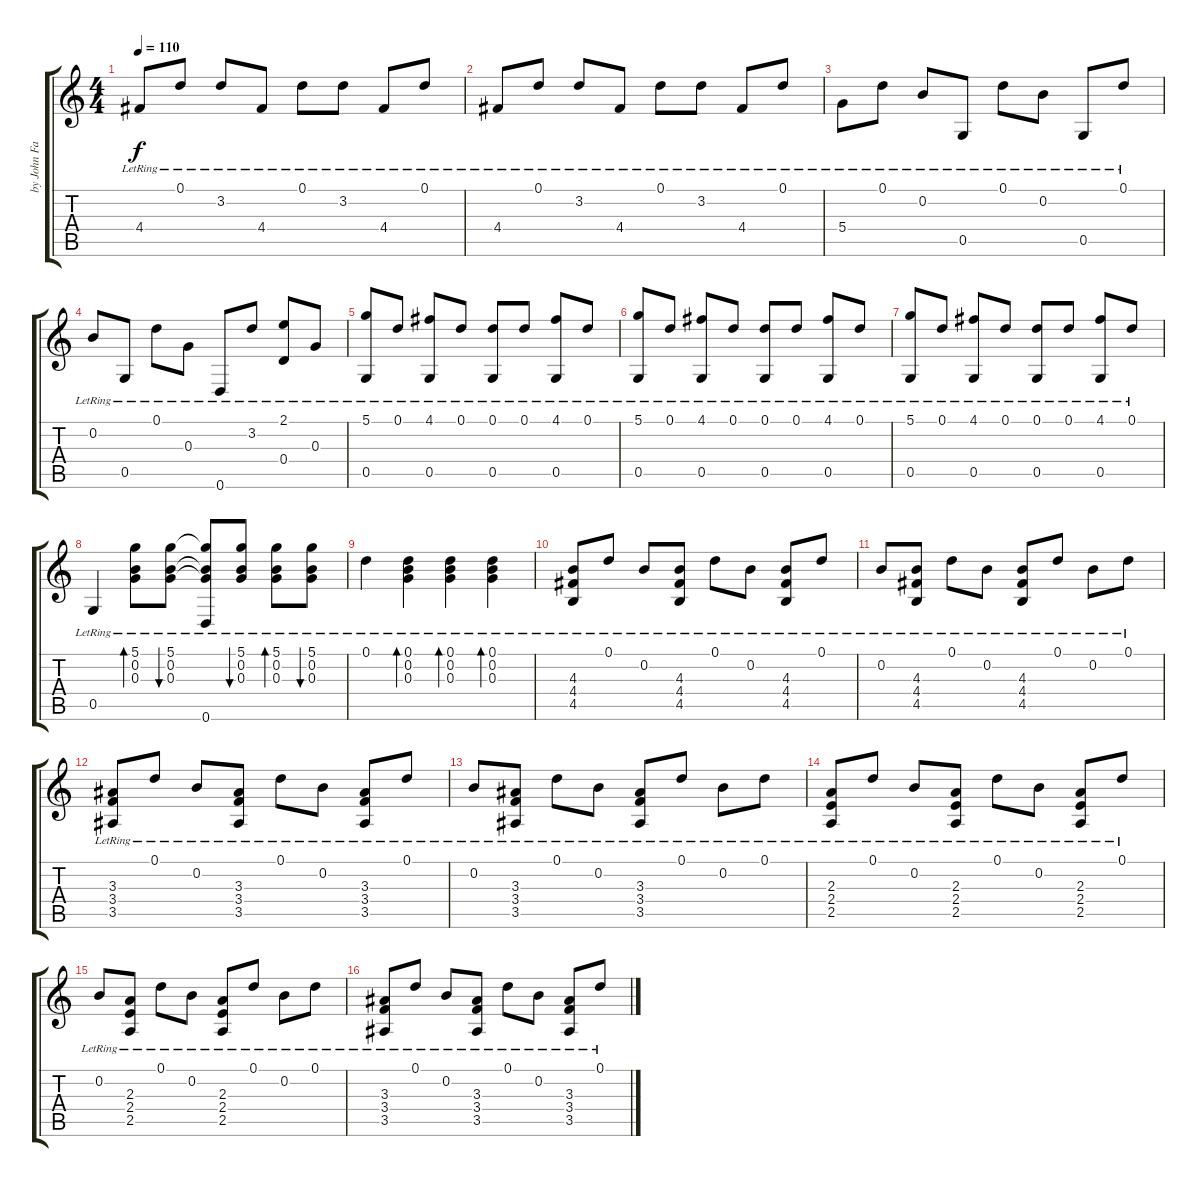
\track ("by John Fahey" "by John Fa") {instrument acousticguitarsteel}
\staff {score tabs}
\tuning (D4 B3 G3 D3 G2 D2) {hide}
\ts (4 4)
\tempo 110
\clef g2
\ks c
4.4{lr}.8{dy f} 0.1{lr}.8 3.2{lr}.8 4.4{lr}.8 0.1{lr}.8 3.2{lr}.8 4.4{lr}.8 0.1{lr}.8 |
4.4{lr}.8 0.1{lr}.8 3.2{lr}.8 4.4{lr}.8 0.1{lr}.8 3.2{lr}.8 4.4{lr}.8 0.1{lr}.8 |
5.4{lr}.8 0.1{lr}.8 0.2{lr}.8 0.5{lr}.8 0.1{lr}.8 0.2{lr}.8 0.5{lr}.8 0.1{lr}.8 |
0.2{lr}.8 0.5{lr}.8 0.1{lr}.8 0.3{lr}.8 0.6{lr}.8 3.2{lr}.8 (2.1{lr} 0.4{lr}).8 0.3{lr}.8 |
(5.1{lr} 0.5{lr}).8 0.1{lr}.8 (4.1{lr} 0.5{lr}).8 0.1{lr}.8 (0.1{lr} 0.5{lr}).8 0.1{lr}.8 (4.1{lr} 0.5{lr}).8 0.1{lr}.8 |
(5.1{lr} 0.5{lr}).8 0.1{lr}.8 (4.1{lr} 0.5{lr}).8 0.1{lr}.8 (0.1{lr} 0.5{lr}).8 0.1{lr}.8 (4.1{lr} 0.5{lr}).8 0.1{lr}.8 |
(5.1{lr} 0.5{lr}).8 0.1{lr}.8 (4.1{lr} 0.5{lr}).8 0.1{lr}.8 (0.1{lr} 0.5{lr}).8 0.1{lr}.8 (4.1{lr} 0.5{lr}).8 0.1{lr}.8 |
0.5{lr}.4 (5.1{lr} 0.2{lr} 0.3{lr}).8{bd 60} (5.1{lr} 0.2{lr} 0.3{lr}).8{bu 60} (5.1{t} 0.2{t} 0.3{t} 0.6{lr}).8 (5.1{lr} 0.2{lr} 0.3{lr}).8{bu 60} (5.1{lr} 0.2{lr} 0.3{lr}).8{bd 60} (5.1{lr} 0.2{lr} 0.3{lr}).8{bu 60} |
0.1{lr}.4 (0.1{lr} 0.2{lr} 0.3{lr}).4{bd 60} (0.1{lr} 0.2{lr} 0.3{lr}).4{bd 60} (0.1{lr} 0.2{lr} 0.3{lr}).4{bd 60} |
(4.3{lr} 4.4{lr} 4.5{lr}).8 0.1{lr}.8 0.2{lr}.8 (4.3{lr} 4.4{lr} 4.5{lr}).8 0.1{lr}.8 0.2{lr}.8 (4.3{lr} 4.4{lr} 4.5{lr}).8 0.1{lr}.8 |
0.2{lr}.8 (4.3{lr} 4.4{lr} 4.5{lr}).8 0.1{lr}.8 0.2{lr}.8 (4.3{lr} 4.4{lr} 4.5{lr}).8 0.1{lr}.8 0.2{lr}.8 0.1{lr}.8 |
(3.3{lr} 3.4{lr} 3.5{lr}).8 0.1{lr}.8 0.2{lr}.8 (3.3{lr} 3.4{lr} 3.5{lr}).8 0.1{lr}.8 0.2{lr}.8 (3.3{lr} 3.4{lr} 3.5{lr}).8 0.1{lr}.8 |
0.2{lr}.8 (3.3{lr} 3.4{lr} 3.5{lr}).8 0.1{lr}.8 0.2{lr}.8 (3.3{lr} 3.4{lr} 3.5{lr}).8 0.1{lr}.8 0.2{lr}.8 0.1{lr}.8 |
(2.3{lr} 2.4{lr} 2.5{lr}).8 0.1{lr}.8 0.2{lr}.8 (2.3{lr} 2.4{lr} 2.5{lr}).8 0.1{lr}.8 0.2{lr}.8 (2.3{lr} 2.4{lr} 2.5{lr}).8 0.1{lr}.8 |
0.2{lr}.8 (2.3{lr} 2.4{lr} 2.5{lr}).8 0.1{lr}.8 0.2{lr}.8 (2.3{lr} 2.4{lr} 2.5{lr}).8 0.1{lr}.8 0.2{lr}.8 0.1{lr}.8 |
(3.3{lr} 3.4{lr} 3.5{lr}).8 0.1{lr}.8 0.2{lr}.8 (3.3{lr} 3.4{lr} 3.5{lr}).8 0.1{lr}.8 0.2{lr}.8 (3.3{lr} 3.4{lr} 3.5{lr}).8 0.1{lr}.8
